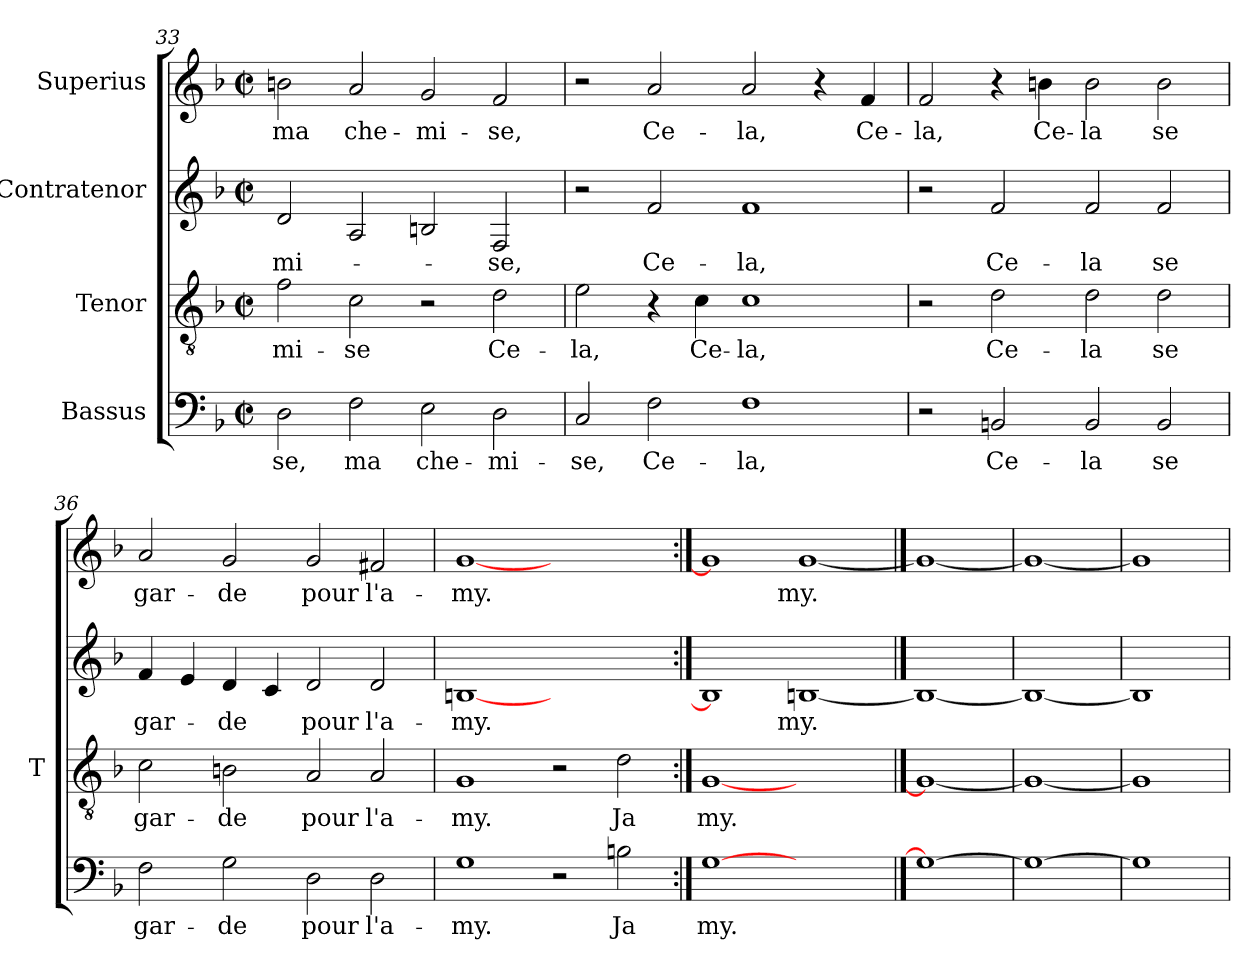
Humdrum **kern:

**kern	**text	**kern	**text	**kern	**text	**kern	**text
*part4	*part4	*part3	*part3	*part2	*part2	*part1	*part1
*staff4	*staff4	*staff3	*staff3	*staff2	*staff2	*staff1	*staff1
*I"Bassus	*	*I"Tenor	*	*I"Contratenor	*	*I"Superius	*
*	*	*I'T	*	*	*	*	*
*clefF4	*	*clefGv2	*	*clefG2	*	*clefG2	*
*k[b-]	*	*k[b-]	*	*k[b-]	*	*k[b-]	*
*F:	*	*F:	*	*F:	*	*F:	*
*M2/2	*	*M2/2	*	*M2/2	*	*M2/2	*
*met(c|)	*	*met(c|)	*	*met(c|)	*	*met(c|)	*
=33	=33	=33	=33	=33	=33	=33	=33
2D	-se,	2f	mi-	2d	mi-	2b	-ma
2F	-ma	2c	-se	2A	.	2a	che-
2E	che-	2r	.	2Bn	.	2g	mi-
2D	mi-	2d	Ce-	2F	-se,	2f	-se,
=34	=34	=34	=34	=34	=34	=34	=34
2C	-se,	2e	-la,	2r	.	2r	.
2F	Ce-	4r	.	2f	Ce-	2a	Ce-
.	.	4c	Ce-	.	.	.	.
1F	-la,	1c	-la,	1f	-la,	2a	-la,
.	.	.	.	.	.	4r	.
.	.	.	.	.	.	4f	Ce-
!!LO:PB:g=z
=35	=35	=35	=35	=35	=35	=35	=35
2r	.	2r	.	2r	.	2f	-la,
2BBn	Ce-	2d	Ce-	2f	Ce-	4r	.
.	.	.	.	.	.	4b	Ce-
2BB	-la	2d	-la	2f	-la	2b	-la
2BB	-se	2d	-se	2f	-se	2b	-se
=36	=36	=36	=36	=36	=36	=36	=36
2F	gar-	2c	gar-	4f	gar-	2a	gar-
.	.	.	.	4e	.	.	.
2G	-de	2Bn	-de	4d	-de	2g	-de
.	.	.	.	4c	.	.	.
2D	-pour	2A	-pour	2d	-pour	2g	-pour
2D	l'a-	2A	l'a-	2d	l'a-	2f#X	l'a-
=37	=37	=37	=37	=37	=37	=37	=37
1G	-my.	1G	-my.	[1Bn	-my.	[1g	-my.
2r	.	2r	.	1ryy	.	1ryy	.
2Bn	-Ja	2d	-Ja	.	.	.	.
=38:|!	=38:|!	=38:|!	=38:|!	=38:|!	=38:|!	=38:|!	=38:|!
[1G	-my.	[1G	-my.	1B]	.	1g]	.
1ryy	.	1ryy	.	[1Bn	-my.	[1g	-my.
==39	==39	==39	==39	==39	==39	==39	==39
1G_	.	1G_	.	1B_	.	1g_	.
=40	=40	=40	=40	=40	=40	=40	=40
1G_	.	1G_	.	1B_	.	1g_	.
=41	=41	=41	=41	=41	=41	=41	=41
1G]	.	1G]	.	1B]	.	1g]	.
=	=	=	=	=	=	=	=
*-	*-	*-	*-	*-	*-	*-	*-
